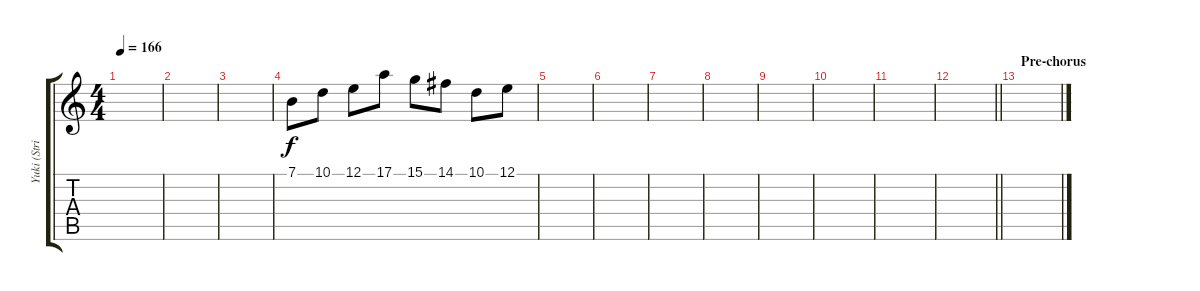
\track ("Yuki (Strings)" "Yuki (Stri") {instrument stringensemble1}
\staff {score tabs}
\tuning (E4 B3 G3 D3 A2 E2) {hide}
\ts (4 4)
\tempo 166
\clef g2
\ks c
|
|
|
7.1.8{instrument pizzicatostrings} 10.1.8 12.1.8 17.1.8 15.1.8 14.1.8 10.1.8 12.1.8 |
|
|
|
|
|
|
|
\barLineRight lightlight
|
\section ("" "Pre-chorus")
